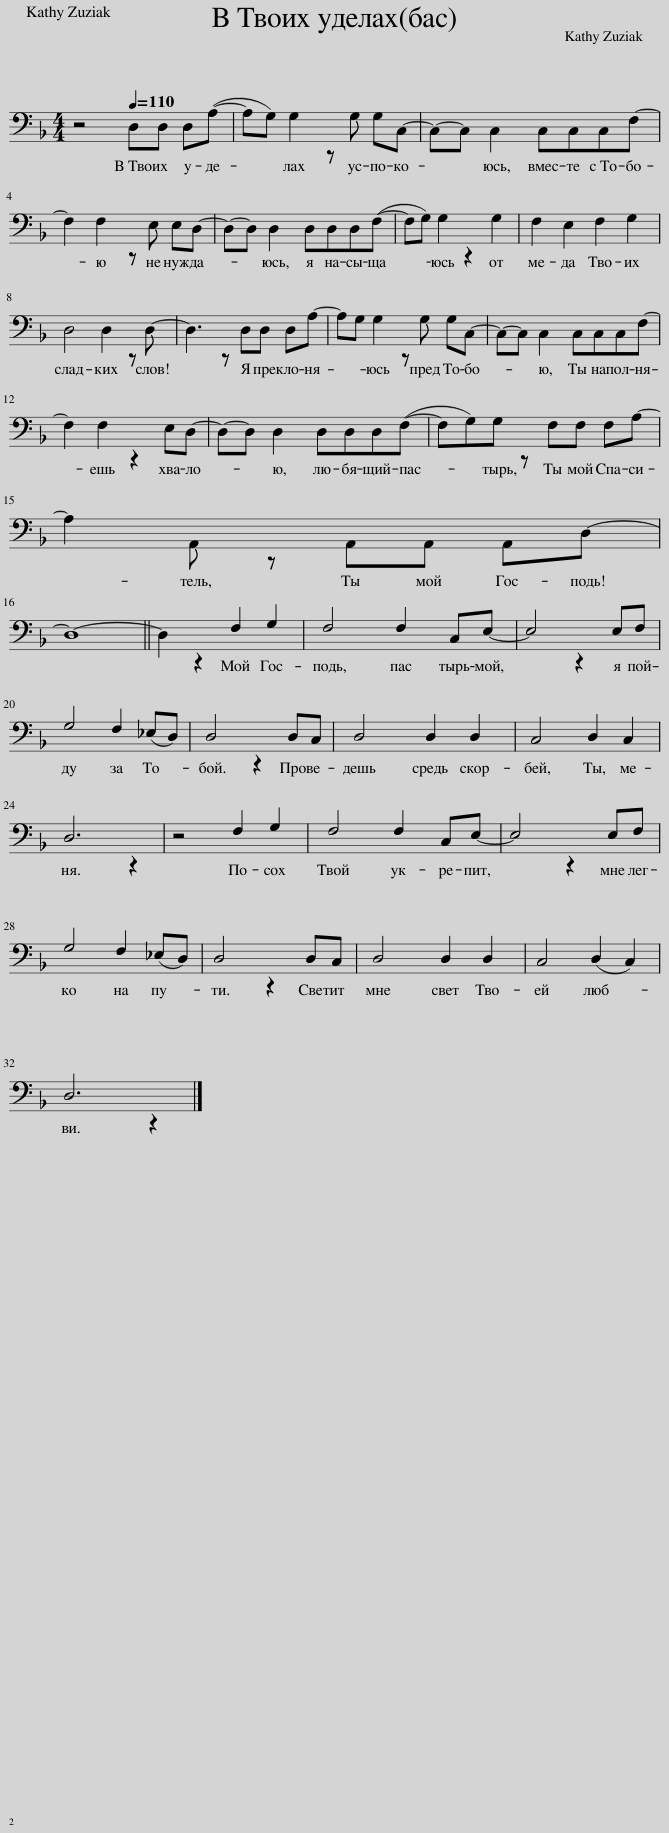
X:1
L:1/8
M:4/4
I:linebreak $
K:F
U:s=!stemless!
V:1 bass
V:1
 z4[Q:1/4=110] D,D, D,(A,- | A,G,) G,2 z G, G,C,- | C,-C, C,2 C,C,C,F,- |$ F,2 F,2 z E, E,D,- | D,-D, D,2 D,D,D,(F,- | %5
 F,G,) G,2 z2 G,2 | F,2 E,2 F,2 G,2 |$ D,4 D,2 z D,- | D,3 z D,D, D,A,- | A,G, G,2 z G, G,C,- | %10
 C,-C, C,2 C,C,C,F,- |$ F,2 F,2 z2 E,D,- | D,-D, D,2 D,D,D,(F,- | F,G,)G, z F,F, F,A,- |$ A,2 A,, z A,,A,, A,,D,- |$ %15
 sD,8- || D,2 z2 F,2 G,2 | F,4 F,2 C,E,- | E,4 z2 E,F, |$ G,4 F,2 (_E,D,) | %20
 D,4 z2 D,C, | D,4 D,2 D,2 | C,4 D,2 C,2 |$ D,6 z2 | z4 F,2 G,2 | %25
 F,4 F,2 C,E,- | E,4 z2 E,F, |$ G,4 F,2 (_E,D,) | D,4 z2 D,C, | D,4 D,2 D,2 | %30
 C,4 (D,2 C,2) |$ D,6 z2!D.C.! |] %32
